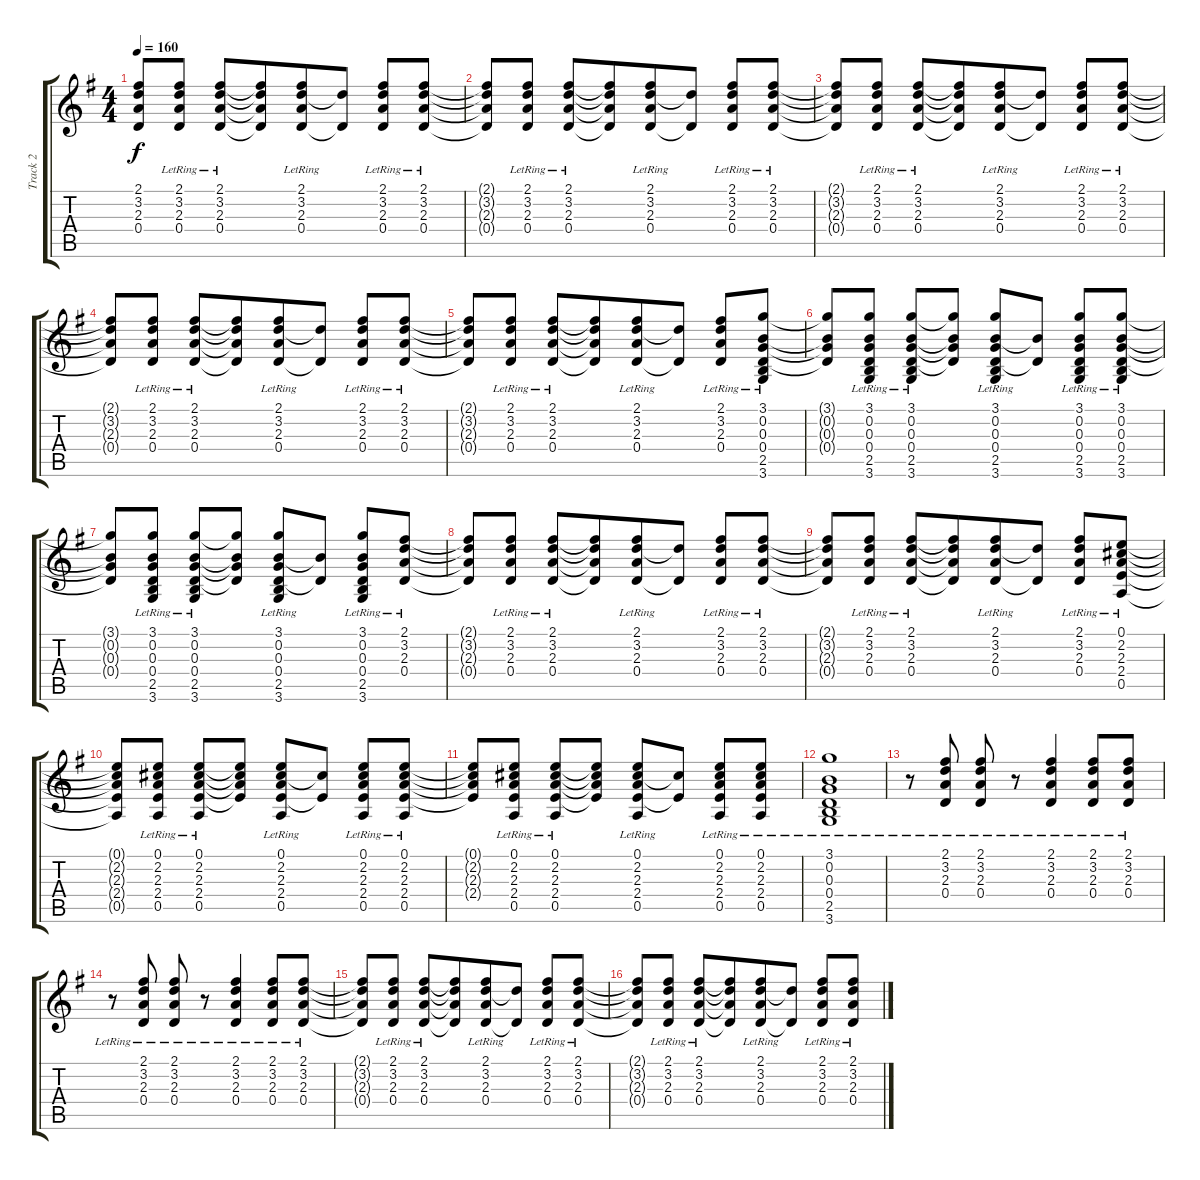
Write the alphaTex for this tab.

\track ("Track 2" "Track 2") {instrument acousticguitarsteel}
\staff {score tabs}
\tuning (E4 B3 G3 D3 A2 E2) {hide}
\ts (4 4)
\tempo 160
\clef g2
\ks g
(2.1{t} 3.2{t} 2.3{t} 0.4{t}).8{dy f} (2.1{lr} 3.2{lr} 2.3{lr} 0.4{lr}).8 (2.1{lr} 3.2{lr} 2.3{lr} 0.4{lr}).8 (2.1{t} 3.2{t} 2.3{t} 0.4{t}).8{beam merge} (2.1{lr} 3.2{lr} 2.3{lr} 0.4{lr}).8 (3.2{t} 0.4{t}).8 (2.1{lr} 3.2{lr} 2.3{lr} 0.4{lr}).8 (2.1{lr} 3.2{lr} 2.3{lr} 0.4{lr}).8 |
(2.1{t} 3.2{t} 2.3{t} 0.4{t}).8 (2.1{lr} 3.2{lr} 2.3{lr} 0.4{lr}).8 (2.1{lr} 3.2{lr} 2.3{lr} 0.4{lr}).8 (2.1{t} 3.2{t} 2.3{t} 0.4{t}).8{beam merge} (2.1{lr} 3.2{lr} 2.3{lr} 0.4{lr}).8 (3.2{t} 0.4{t}).8 (2.1{lr} 3.2{lr} 2.3{lr} 0.4{lr}).8 (2.1{lr} 3.2{lr} 2.3{lr} 0.4{lr}).8 |
(2.1{t} 3.2{t} 2.3{t} 0.4{t}).8 (2.1{lr} 3.2{lr} 2.3{lr} 0.4{lr}).8 (2.1{lr} 3.2{lr} 2.3{lr} 0.4{lr}).8 (2.1{t} 3.2{t} 2.3{t} 0.4{t}).8{beam merge} (2.1{lr} 3.2{lr} 2.3{lr} 0.4{lr}).8 (3.2{t} 0.4{t}).8 (2.1{lr} 3.2{lr} 2.3{lr} 0.4{lr}).8 (2.1{lr} 3.2{lr} 2.3{lr} 0.4{lr}).8 |
(2.1{t} 3.2{t} 2.3{t} 0.4{t}).8 (2.1{lr} 3.2{lr} 2.3{lr} 0.4{lr}).8 (2.1{lr} 3.2{lr} 2.3{lr} 0.4{lr}).8 (2.1{t} 3.2{t} 2.3{t} 0.4{t}).8{beam merge} (2.1{lr} 3.2{lr} 2.3{lr} 0.4{lr}).8 (3.2{t} 0.4{t}).8 (2.1{lr} 3.2{lr} 2.3{lr} 0.4{lr}).8 (2.1{lr} 3.2{lr} 2.3{lr} 0.4{lr}).8 |
(2.1{t} 3.2{t} 2.3{t} 0.4{t}).8 (2.1{lr} 3.2{lr} 2.3{lr} 0.4{lr}).8 (2.1{lr} 3.2{lr} 2.3{lr} 0.4{lr}).8 (2.1{t} 3.2{t} 2.3{t} 0.4{t}).8{beam merge} (2.1{lr} 3.2{lr} 2.3{lr} 0.4{lr}).8 (3.2{t} 0.4{t}).8 (2.1{lr} 3.2{lr} 2.3{lr} 0.4{lr}).8 (3.1{lr} 0.2{lr} 0.3{lr} 0.4{lr} 2.5 3.6).8 |
(3.1{t} 0.2{t} 0.3{t} 0.4{t}).8 (3.1{lr} 0.2{lr} 0.3{lr} 0.4{lr} 2.5{lr} 3.6{lr}).8 (3.1{lr} 0.2{lr} 0.3{lr} 0.4{lr} 2.5{lr} 3.6{lr}).8 (3.1{t} 0.2{t} 0.3{t} 0.4{t}).8 (3.1{lr} 0.2{lr} 0.3{lr} 0.4{lr} 2.5{lr} 3.6{lr}).8 (0.2{t} 0.4{t}).8 (3.1{lr} 0.2{lr} 0.3{lr} 0.4{lr} 2.5{lr} 3.6{lr}).8 (3.1{lr} 0.2{lr} 0.3{lr} 0.4{lr} 2.5{lr} 3.6{lr}).8 |
(3.1{t} 0.2{t} 0.3{t} 0.4{t}).8 (3.1{lr} 0.2{lr} 0.3{lr} 0.4{lr} 2.5{lr} 3.6{lr}).8 (3.1{lr} 0.2{lr} 0.3{lr} 0.4{lr} 2.5{lr} 3.6{lr}).8 (3.1{t} 0.2{t} 0.3{t} 0.4{t}).8 (3.1{lr} 0.2{lr} 0.3{lr} 0.4{lr} 2.5{lr} 3.6{lr}).8 (0.2{t} 0.4{t}).8 (3.1{lr} 0.2{lr} 0.3{lr} 0.4{lr} 2.5{lr} 3.6{lr}).8 (2.1{lr} 3.2{lr} 2.3{lr} 0.4{lr}).8 |
(2.1{t} 3.2{t} 2.3{t} 0.4{t}).8 (2.1{lr} 3.2{lr} 2.3{lr} 0.4{lr}).8 (2.1{lr} 3.2{lr} 2.3{lr} 0.4{lr}).8 (2.1{t} 3.2{t} 2.3{t} 0.4{t}).8{beam merge} (2.1{lr} 3.2{lr} 2.3{lr} 0.4{lr}).8 (3.2{t} 0.4{t}).8 (2.1{lr} 3.2{lr} 2.3{lr} 0.4{lr}).8 (2.1{lr} 3.2{lr} 2.3{lr} 0.4{lr}).8 |
(2.1{t} 3.2{t} 2.3{t} 0.4{t}).8 (2.1{lr} 3.2{lr} 2.3{lr} 0.4{lr}).8 (2.1{lr} 3.2{lr} 2.3{lr} 0.4{lr}).8 (2.1{t} 3.2{t} 2.3{t} 0.4{t}).8{beam merge} (2.1{lr} 3.2{lr} 2.3{lr} 0.4{lr}).8 (3.2{t} 0.4{t}).8 (2.1{lr} 3.2{lr} 2.3{lr} 0.4{lr}).8 (0.1{lr} 2.2{lr} 2.3{lr} 2.4{lr} 0.5).8 |
(0.1{t} 2.2{t} 2.3{t} 2.4{t} 0.5{t}).8 (0.1{lr} 2.2{lr} 2.3{lr} 2.4{lr} 0.5).8 (0.1{lr} 2.2{lr} 2.3{lr} 2.4{lr} 0.5).8 (0.1{t} 2.2{t} 2.3{t} 2.4{t}).8 (0.1{lr} 2.2{lr} 2.3{lr} 2.4{lr} 0.5).8 (2.2{t} 2.4{t}).8 (0.1{lr} 2.2{lr} 2.3{lr} 2.4{lr} 0.5).8 (0.1{lr} 2.2{lr} 2.3{lr} 2.4{lr} 0.5).8 |
(0.1{t} 2.2{t} 2.3{t} 2.4{t}).8 (0.1{lr} 2.2{lr} 2.3{lr} 2.4{lr} 0.5).8 (0.1{lr} 2.2{lr} 2.3{lr} 2.4{lr} 0.5).8 (0.1{t} 2.2{t} 2.3{t} 2.4{t}).8 (0.1{lr} 2.2{lr} 2.3{lr} 2.4{lr} 0.5).8 (2.2{t} 2.4{t}).8 (0.1{lr} 2.2{lr} 2.3{lr} 2.4{lr} 0.5).8 (0.1{lr} 2.2{lr} 2.3{lr} 2.4{lr} 0.5).8 |
(3.1 0.2 0.3 0.4 2.5{lr} 3.6).1 |
r.8 (2.1{lr} 3.2{lr} 2.3{lr} 0.4{lr}).8 (2.1{lr} 3.2{lr} 2.3{lr} 0.4{lr}).8 r.8 (2.1{lr} 3.2{lr} 2.3{lr} 0.4{lr}).4 (2.1{lr} 3.2{lr} 2.3{lr} 0.4{lr}).8 (2.1{lr} 3.2{lr} 2.3{lr} 0.4{lr}).8 |
r.8 (2.1{lr} 3.2{lr} 2.3{lr} 0.4{lr}).8 (2.1{lr} 3.2{lr} 2.3{lr} 0.4{lr}).8 r.8 (2.1{lr} 3.2{lr} 2.3{lr} 0.4{lr}).4 (2.1{lr} 3.2{lr} 2.3{lr} 0.4{lr}).8 (2.1{lr} 3.2{lr} 2.3{lr} 0.4{lr}).8 |
(2.1{t} 3.2{t} 2.3{t} 0.4{t}).8 (2.1{lr} 3.2{lr} 2.3{lr} 0.4{lr}).8 (2.1{lr} 3.2{lr} 2.3{lr} 0.4{lr}).8 (2.1{t} 3.2{t} 2.3{t} 0.4{t}).8{beam merge} (2.1{lr} 3.2{lr} 2.3{lr} 0.4{lr}).8 (3.2{t} 0.4{t}).8 (2.1{lr} 3.2{lr} 2.3{lr} 0.4{lr}).8 (2.1{lr} 3.2{lr} 2.3{lr} 0.4{lr}).8 |
(2.1{t} 3.2{t} 2.3{t} 0.4{t}).8 (2.1{lr} 3.2{lr} 2.3{lr} 0.4{lr}).8 (2.1{lr} 3.2{lr} 2.3{lr} 0.4{lr}).8 (2.1{t} 3.2{t} 2.3{t} 0.4{t}).8{beam merge} (2.1{lr} 3.2{lr} 2.3{lr} 0.4{lr}).8 (3.2{t} 0.4{t}).8 (2.1{lr} 3.2{lr} 2.3{lr} 0.4{lr}).8 (2.1{lr} 3.2{lr} 2.3{lr} 0.4{lr}).8
